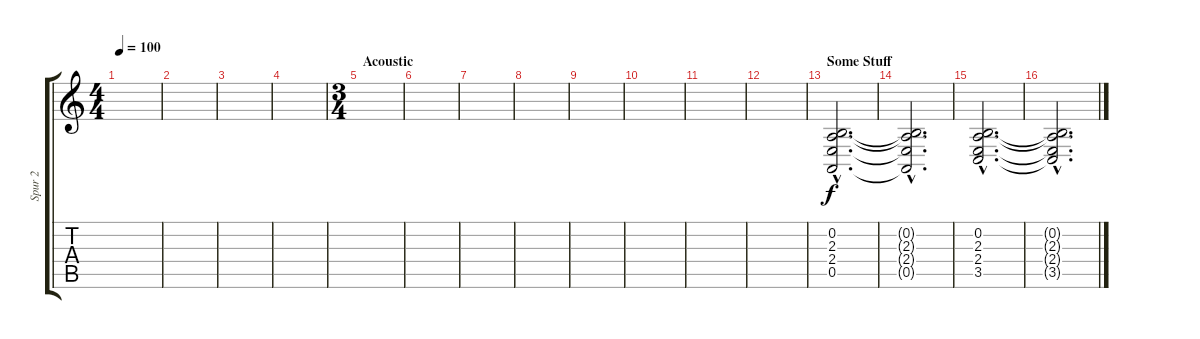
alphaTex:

\track ("Spur 2" "Spur 2") {instrument stringensemble2}
\staff {score tabs}
\tuning (E4 B3 G3 D3 A2 E2) {hide}
\ts (4 4)
\tempo 100
\clef g2
\ks c
|
|
|
|
\ts (3 4)
\section ("" "Acoustic")
|
|
|
|
|
|
|
|
\section ("" "Some Stuff")
(0.2{hac} 2.3{hac} 2.4{hac} 0.5{hac}).2{d volume 10} |
(0.2{hac t} 2.3{hac t} 2.4{hac t} 0.5{hac t}).2{d} |
(0.2{hac} 2.3{hac} 2.4{hac} 3.5{hac}).2{d volume 10} |
(0.2{hac t} 2.3{hac t} 2.4{hac t} 3.5{hac t}).2{d}
